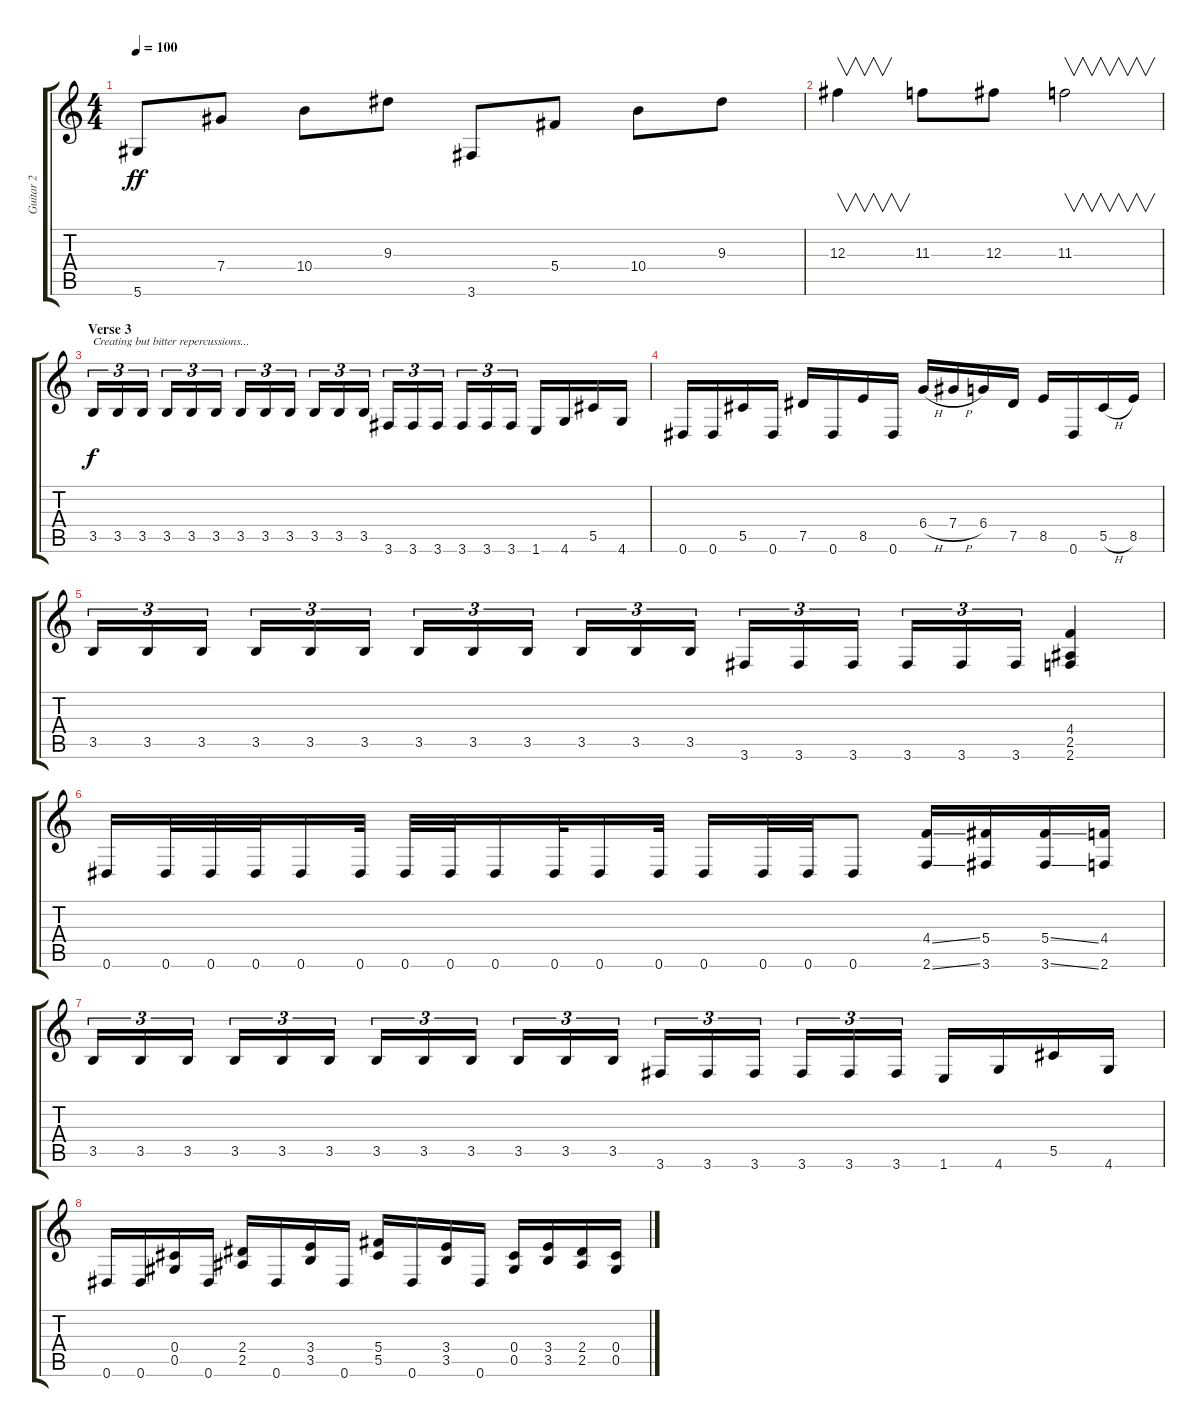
\track ("Guitar 2" "Guitar 2") {instrument distortionguitar}
\staff {score tabs}
\tuning (Eb4 Bb3 Gb3 Db3 Ab2 Eb2) {hide}
\ts (4 4)
\tempo 100
\clef g2
\ks c
5.6.8{dy ff} 7.4.8 10.4.8 9.3.8 3.6.8 5.4.8 10.4.8 9.3.8 |
12.3.4{v} 11.3.8 12.3.8 11.3.2{v} |
\section ("" "Verse 3")
3.5.16{tu (3 2) txt "Creating but bitter repercussions..." dy f} 3.5.16{tu (3 2)} 3.5.16{tu (3 2)} 3.5.16{tu (3 2)} 3.5.16{tu (3 2)} 3.5.16{tu (3 2)} 3.5.16{tu (3 2)} 3.5.16{tu (3 2)} 3.5.16{tu (3 2)} 3.5.16{tu (3 2)} 3.5.16{tu (3 2)} 3.5.16{tu (3 2)} 3.6.16{tu (3 2)} 3.6.16{tu (3 2)} 3.6.16{tu (3 2)} 3.6.16{tu (3 2)} 3.6.16{tu (3 2)} 3.6.16{tu (3 2)} 1.6.16 4.6.16 5.5.16 4.6.16 |
0.6.16 0.6.16 5.5.16 0.6.16 7.5.16 0.6.16 8.5.16 0.6.16 6.4{h}.16 7.4{h}.16 6.4.16 7.5.16 8.5.16 0.6.16 5.5{h}.16 8.5.16 |
3.5.16{tu (3 2)} 3.5.16{tu (3 2)} 3.5.16{tu (3 2)} 3.5.16{tu (3 2)} 3.5.16{tu (3 2)} 3.5.16{tu (3 2)} 3.5.16{tu (3 2)} 3.5.16{tu (3 2)} 3.5.16{tu (3 2)} 3.5.16{tu (3 2)} 3.5.16{tu (3 2)} 3.5.16{tu (3 2)} 3.6.16{tu (3 2)} 3.6.16{tu (3 2)} 3.6.16{tu (3 2)} 3.6.16{tu (3 2)} 3.6.16{tu (3 2)} 3.6.16{tu (3 2)} (4.4 2.5 2.6).4 |
0.6.16 0.6.32 0.6.32 0.6.32 0.6.16 0.6.32 0.6.32 0.6.32 0.6.16 0.6.32 0.6.16 0.6.32 0.6.16 0.6.32 0.6.32 0.6.8 (4.4{ss} 2.6{ss}).16 (5.4 3.6).16 (5.4{ss} 3.6{ss}).16 (4.4 2.6).16 |
3.5.16{tu (3 2)} 3.5.16{tu (3 2)} 3.5.16{tu (3 2)} 3.5.16{tu (3 2)} 3.5.16{tu (3 2)} 3.5.16{tu (3 2)} 3.5.16{tu (3 2)} 3.5.16{tu (3 2)} 3.5.16{tu (3 2)} 3.5.16{tu (3 2)} 3.5.16{tu (3 2)} 3.5.16{tu (3 2)} 3.6.16{tu (3 2)} 3.6.16{tu (3 2)} 3.6.16{tu (3 2)} 3.6.16{tu (3 2)} 3.6.16{tu (3 2)} 3.6.16{tu (3 2)} 1.6.16 4.6.16 5.5.16 4.6.16 |
0.6.16 0.6.16 (0.4 0.5).16 0.6.16 (2.4 2.5).16 0.6.16 (3.4 3.5).16 0.6.16 (5.4 5.5).16 0.6.16 (3.4 3.5).16 0.6.16 (0.4 0.5).16 (3.4 3.5).16 (2.4 2.5).16 (0.4 0.5).16
